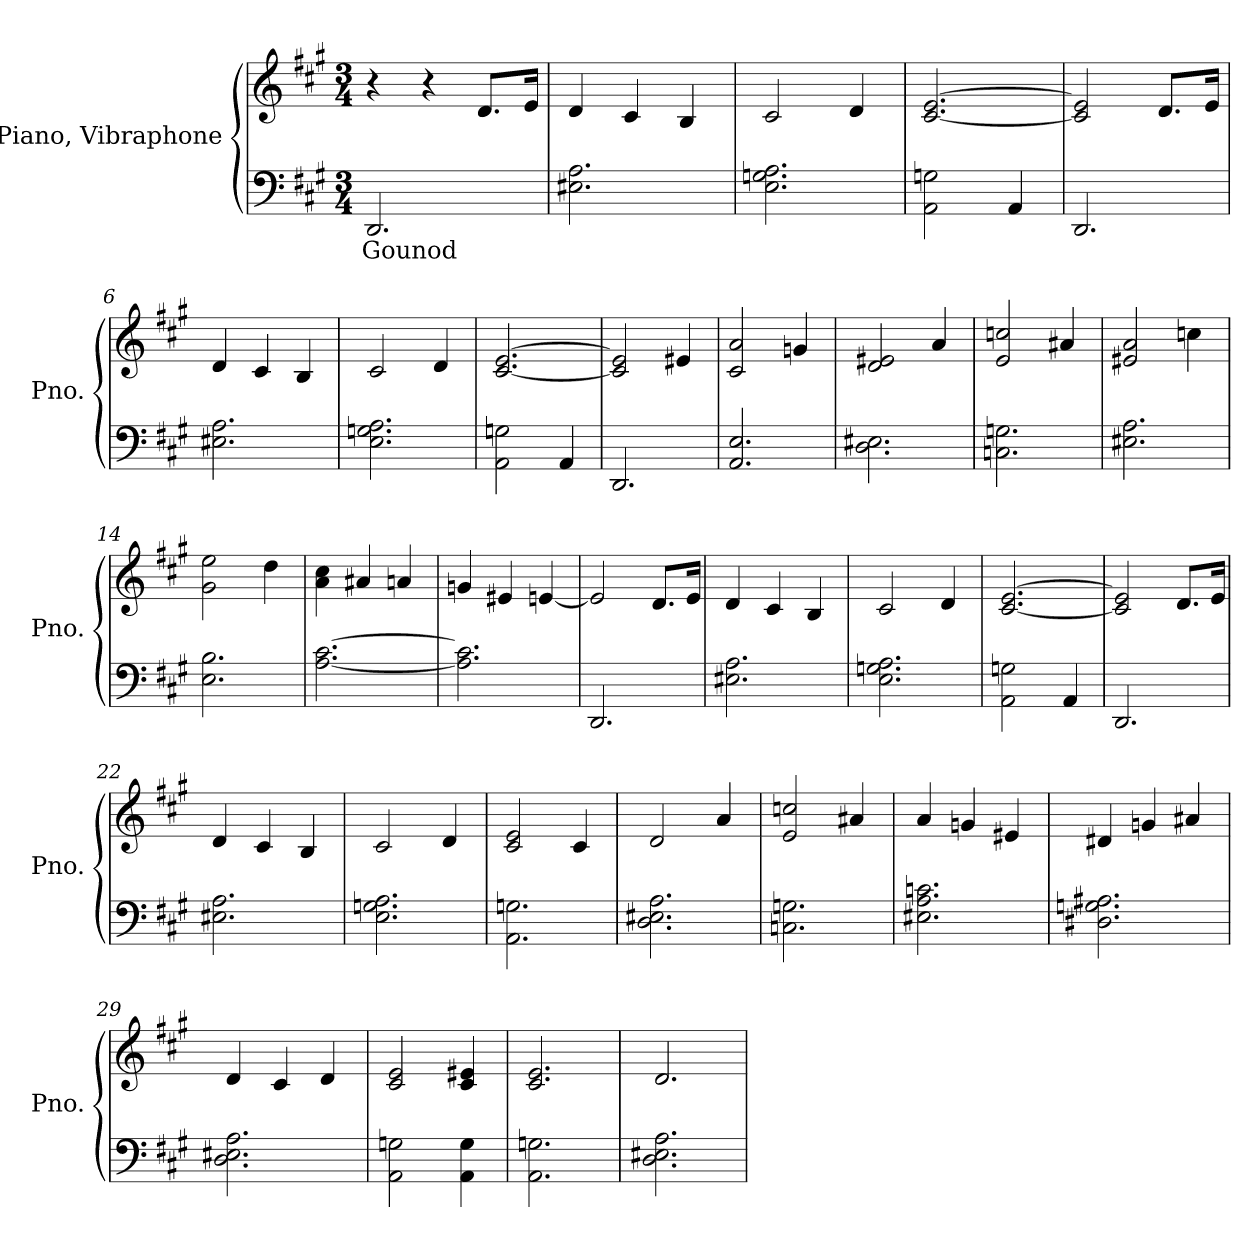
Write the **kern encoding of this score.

**kern	**text	**kern
*part2	*part2	*part1
*staff2	*staff2	*staff1
*I"Piano, Vibraphone	*	*I"Piano, Vibraphone
*I'Pno.	*	*I'Pno.
*clefF4	*	*clefG2
*k[f#c#g#]	*	*k[f#c#g#]
*M3/4	*	*M3/4
*MM280	*	*MM280
=1	=1	=1
!	!LO:LY:b	!
2.DD/	Gounod	4r
.	.	4r
.	.	8.d/L
.	.	16e/Jk
=2	=2	=2
2.E#X\ 2.A\	.	4d/
.	.	4c#/
.	.	4B/
=3	=3	=3
2.E\ 2.Gn\ 2.A\	.	2c#/
.	.	4d/
=4	=4	=4
2AA\ 2Gn\	.	[2.c#/ [2.e/
4AA/	.	.
=5	=5	=5
2.DD/	.	2c#/] 2e/]
.	.	8.d/L
.	.	16e/Jk
=6	=6	=6
2.E#X\ 2.A\	.	4d/
.	.	4c#/
.	.	4B/
=7	=7	=7
2.E\ 2.Gn\ 2.A\	.	2c#/
.	.	4d/
=8	=8	=8
2AA\ 2Gn\	.	[2.c#/ [2.e/
4AA/	.	.
!!LO:LB:g=z
=9	=9	=9
2.DD/	.	2c#/] 2e/]
.	.	4e#X/
=10	=10	=10
2.AA/ 2.E/	.	2c#/ 2a/
.	.	4gn/
=11	=11	=11
2.D\ 2.E#X\	.	2d/ 2e#X/
.	.	4a/
=12	=12	=12
2.Cn\ 2.Gn\	.	2e/ 2ccn/
.	.	4a#X/
=13	=13	=13
2.E#X\ 2.A\	.	2e#X/ 2a/
.	.	4ccn\
=14	=14	=14
2.E\ 2.B\	.	2g#\ 2ee\
.	.	4dd\
=15	=15	=15
[2.A\ [2.c#\	.	4a\ 4cc#\
.	.	4a#X/
.	.	4an/
=16	=16	=16
2.A\] 2.c#\]	.	4gn/
.	.	4e#X/
.	.	[4en/
=17	=17	=17
2.DD/	.	2e/]
.	.	8.d/L
.	.	16e/Jk
!!LO:LB:g=z
=18	=18	=18
2.E#X\ 2.A\	.	4d/
.	.	4c#/
.	.	4B/
=19	=19	=19
2.E\ 2.Gn\ 2.A\	.	2c#/
.	.	4d/
=20	=20	=20
2AA\ 2Gn\	.	[2.c#/ [2.e/
4AA/	.	.
=21	=21	=21
2.DD/	.	2c#/] 2e/]
.	.	8.d/L
.	.	16e/Jk
=22	=22	=22
2.E#X\ 2.A\	.	4d/
.	.	4c#/
.	.	4B/
=23	=23	=23
2.E\ 2.Gn\ 2.A\	.	2c#/
.	.	4d/
=24	=24	=24
2.AA\ 2.Gn\	.	2c#/ 2e/
.	.	4c#/
=25	=25	=25
2.D\ 2.E#X\ 2.A\	.	2d/
.	.	4a/
=26	=26	=26
2.Cn\ 2.Gn\	.	2e/ 2ccn/
.	.	4a#X/
!!LO:LB:g=z
=27	=27	=27
2.E#X\ 2.A\ 2.cn\	.	4a/
.	.	4gn/
.	.	4e#X/
=28	=28	=28
2.D#X\ 2.Gn\ 2.A#X\	.	4d#X/
.	.	4gn/
.	.	4a#X/
=29	=29	=29
2.D\ 2.E#X\ 2.A\	.	4d/
.	.	4c#/
.	.	4d/
=30	=30	=30
2AA\ 2Gn\	.	2c#/ 2e/
4AA\ 4G\	.	4c#/ 4e#X/
=31	=31	=31
2.AA\ 2.Gn\	.	2.c#/ 2.e/
=32	=32	=32
2.D\ 2.E#X\ 2.A\	.	2.d/
=	=	=
*-	*-	*-
